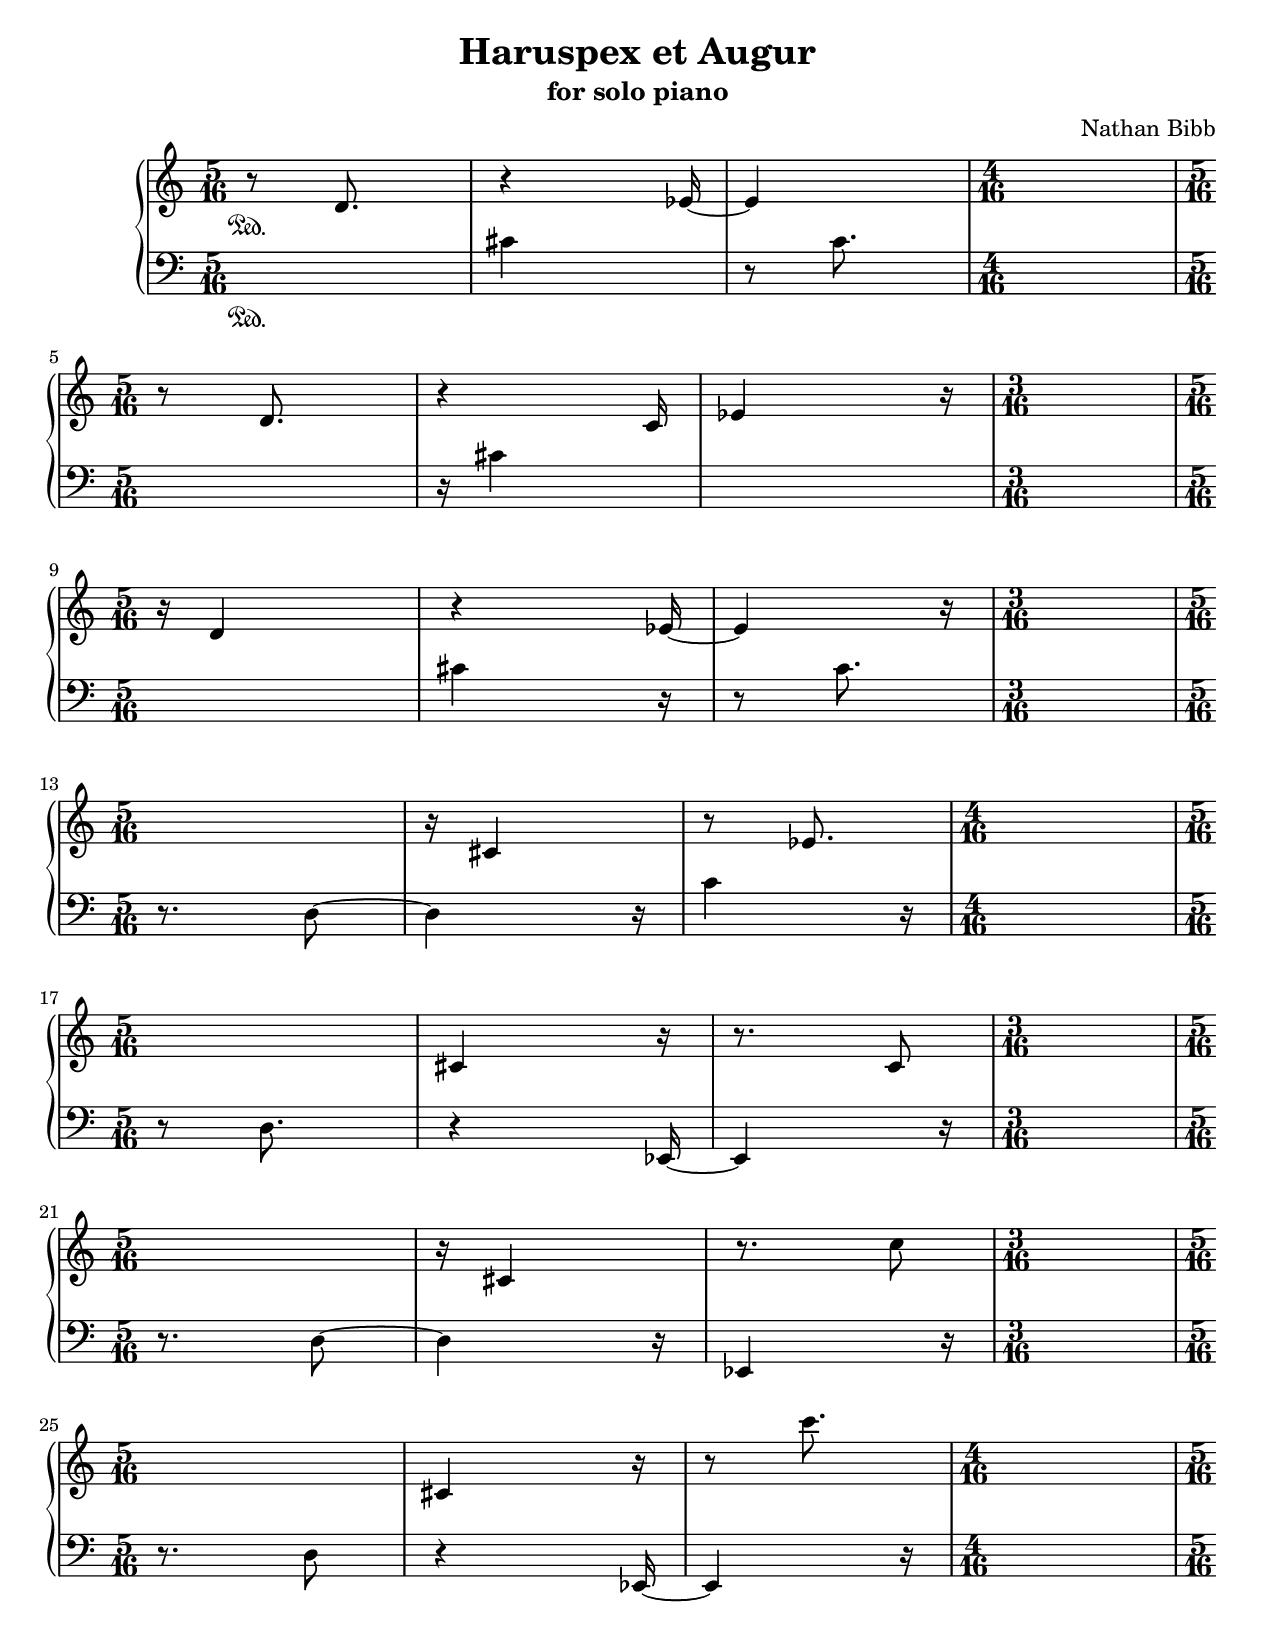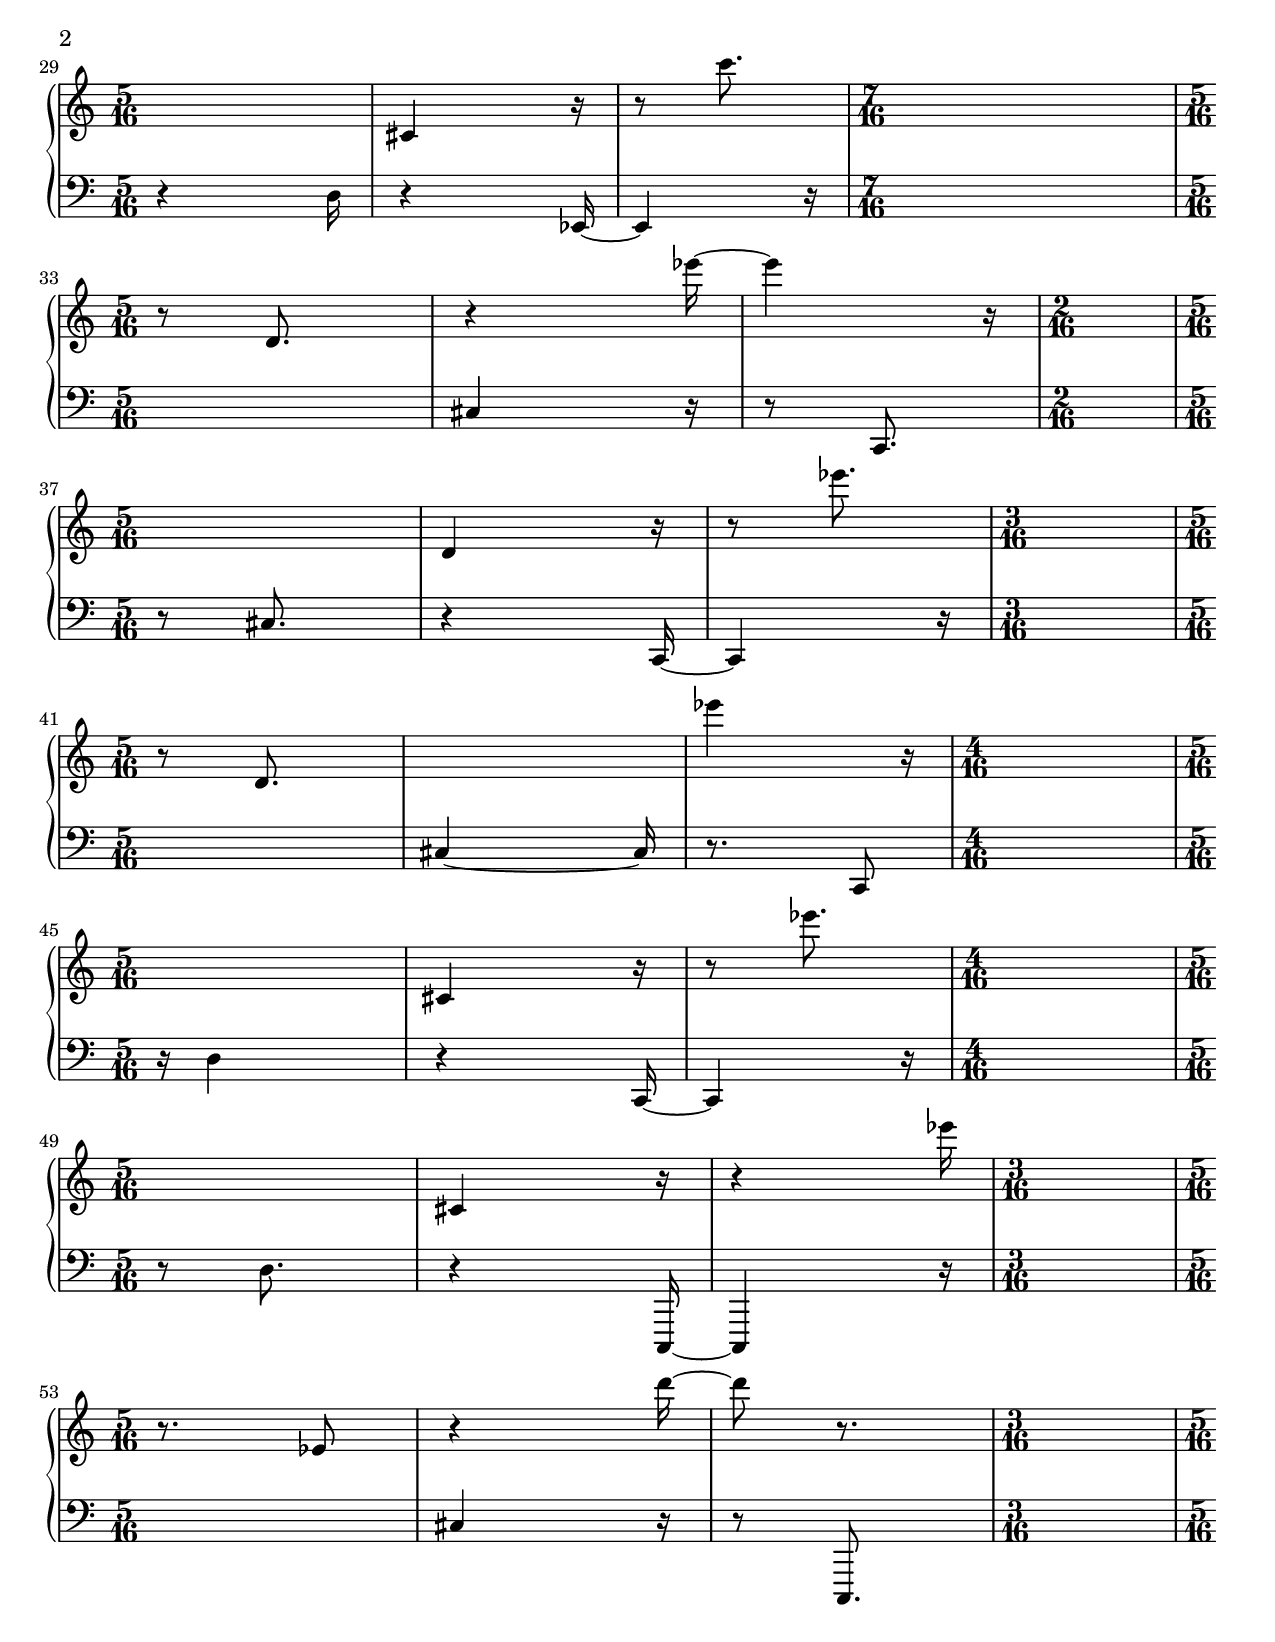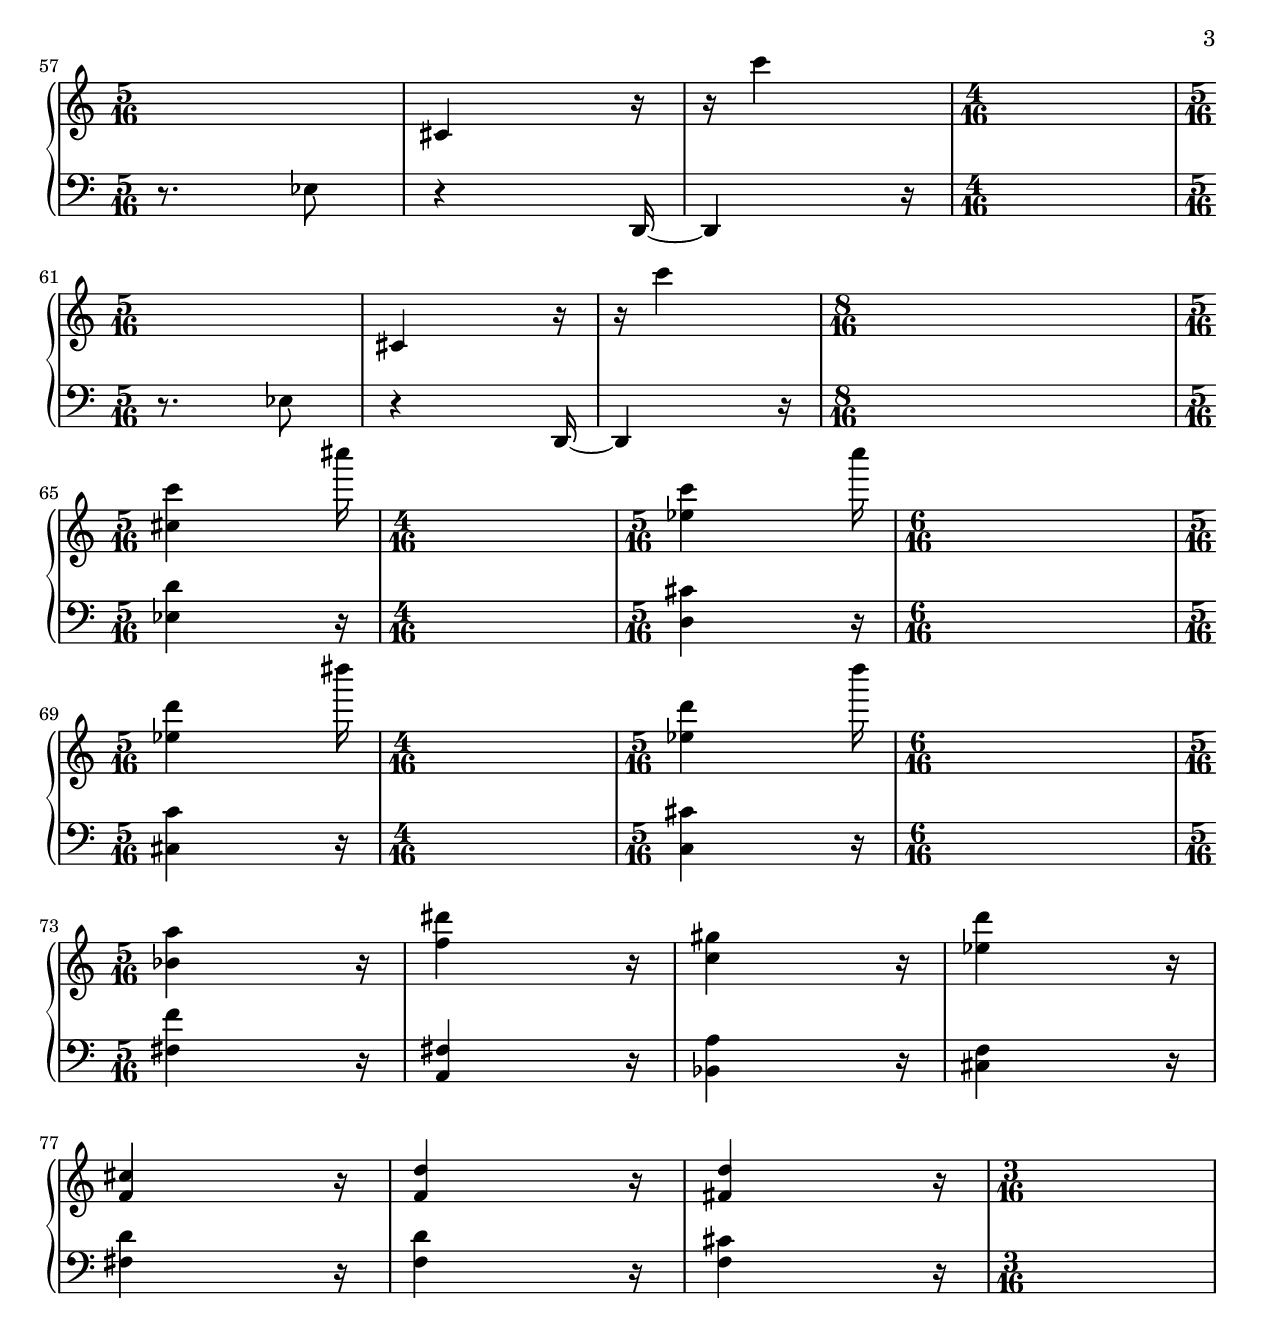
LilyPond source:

\version "2.12.0"
\header {
  title = "Haruspex et Augur"
  subtitle = "for solo piano"
  composer = "Nathan Bibb"
}
\include "english.ly"
\paper {
 #(set-paper-size "letter")
}

hiaaa = { r8 \sustainOn d'8.  | r4 ef'16 ~ | ef'4 s16 | }
loaaa = { s4 \sustainOn s16   | cs'4 s16   | r8 c'8.  | }

hiaab = { r8 d'8. | r4 c'16  | ef'4 r16 | }
loaab = { s4 s16  | r16 cs'4 | s4 s16   | }

hiaac = { r16 d'4 | r4 ef'16 ~ | ef'4 r16 | }
loaac = { s4 s16  | cs'4 r16   | r8 c'8.  | }

hiaad = { s4 s16   | r16 cs'4 | r8 ef'8. | }
loaad = { r8. d8 ~ | d4 r16   | c'4 r16  | }

hiaae = { s4 s16 | cs'4 r16   | r8. c'8 | } 
loaae = { r8 d8. | r4 ef,16 ~ | ef,4 r16  | }

hiaaf = { s4 s16   | r16 cs'4 | r8. c''8 |}
loaaf = { r8. d8 ~ | d4 r16   | ef,4 r16 | }

hiaag = { s4 s16 | cs'4 r16    | r8 c'''8. | }
loaag = { r8. d8 | r4 ef,16 ~ | ef,4 r16  | }

hiaah = { s4 s16 | cs'4 r16   | r8 c'''8. | }
loaah = { r4 d16 | r4 ef,16 ~ | ef,4 r16  | }

hiaai = { r8 d'8. | r4 ef'''16 ~ | ef'''4 r16 | }
loaai = { s4 s16  | cs4 r16      | r8 c,8.    | }

hiaaj = { s4 s16  | d'4 r16   | r8 ef'''8. | }
loaaj = { r8 cs8. | r4 c,16 ~ | c,4 r16    | }

hiaak = { r8 d'8. | s4 s16     | ef'''4 r16 | }
loaak = { s4 s16  | cs4 ~ cs16 | r8. c,8    | }

hiaal = { s4 s16 | cs'4 r16  | r8 ef'''8. | }
loaal = { r16 d4 | r4 c,16 ~ | c,4 r16    | }

hiaam = { s4 s16 | cs'4 r16   | r4 ef'''16 | }
loaam = { r8 d8. | r4 c,,16 ~ | c,,4 r16   | }

hiaan = { r8. ef'8 | r4 d'''16 ~ | d'''8 r8. | }
loaan = { s4 s16  | cs4 r16     | r8 c,,8.  | }

hiaao = { s4 s16  | cs'4 r16  | r16 c'''4 | }
loaao = { r8. ef8 | r4 d,16 ~ | d,4 r16   | }

hiaap = { s4 s16  | cs'4 r16  | r16 c'''4 | }
loaap = { r8. ef8 | r4 d,16 ~ | d,4 r16   | }

hiaaq = { <c''' cs''>4 cs''''16 | }
loaaq = { <d' ef>4 r16         | }

hiaar = { <c''' ef''>4 c''''16 | }
loaar = { <cs' d>4 r16          | }

hiaas = { <d''' ef''>4 ds''''16 | }
loaas = { <c' cs>4 r16          | }

hiaat = { <d''' ef''>4 d''''16 | }
loaat = { <cs' c>4 r16         | }

hiaau = { <a'' bf'>4 r16 | <ds''' f''>4 r16 | <gs'' c''>4 r16 | <d''' ef''>4 r16 | }
loaau = { <f' fs>4   r16 | <fs a,>4     r16 | <a bf,>4    r16 | <f cs>4      r16 | }

hiaav = { <cs'' f'>4 r16 | <d'' f'>4 r16 | <d'' fs'>4 r16 | }
loaav = { <d' fs>4   r16 | <d' f>4   r16 | <cs' f>4   r16 | }

upper =  {
  \clef treble
  \time 5/16 \hiaaa \time 4/16 { s4 \break }  \time 5/16 \hiaab \time 3/16 { s8. \break }
  \time 5/16 \hiaac \time 3/16 { s8. \break } \time 5/16 \hiaad \time 4/16 { s4 \break }
  \time 5/16 \hiaae \time 3/16 { s8. \break } \time 5/16 \hiaaf \time 3/16 { s8. \break }
  \time 5/16 \hiaag \time 4/16 { s4 \break }  \time 5/16 \hiaah \time 7/16 { s4.. \break }
  \time 5/16 \hiaai \time 2/16 { s8 \break }  \time 5/16 \hiaaj \time 3/16 { s8. \break }
  \time 5/16 \hiaak \time 4/16 { s4 \break }  \time 5/16 \hiaal \time 4/16 { s4 \break }
  \time 5/16 \hiaam \time 3/16 { s8. \break } \time 5/16 \hiaan \time 3/16 { s8. \break }
  \time 5/16 \hiaao \time 4/16 { s4 \break }  \time 5/16 \hiaap \time 8/16 { s2 \break }
  \time 5/16 \hiaaq \time 4/16 { s4 }  \time 5/16 \hiaar \time 6/16 { s4. \break }
  \time 5/16 \hiaas \time 4/16 { s4 }  \time 5/16 \hiaat \time 6/16 { s4. \break }
  \time 5/16 \hiaau \hiaav \time 3/16 { s8. }
}

lower = {
  \clef bass
  \time 5/16 \loaaa \time 4/16 { s4 \break }  \time 5/16 \loaab \time 3/16 { s8. \break }
  \time 5/16 \loaac \time 3/16 { s8. \break } \time 5/16 \loaad \time 4/16 { s4 \break }
  \time 5/16 \loaae \time 3/16 { s8. \break } \time 5/16 \loaaf \time 3/16 { s8. \break }
  \time 5/16 \loaag \time 4/16 { s4 \break }  \time 5/16 \loaah \time 7/16 { s4.. \break }
  \time 5/16 \loaai \time 2/16 { s8 \break }  \time 5/16 \loaaj \time 3/16 { s8. \break }
  \time 5/16 \loaak \time 4/16 { s4 \break }  \time 5/16 \loaal \time 4/16 { s4 \break }
  \time 5/16 \loaam \time 3/16 { s8. \break } \time 5/16 \loaan \time 3/16 { s8. \break }
  \time 5/16 \loaao \time 4/16 { s4 \break }  \time 5/16 \loaap \time 8/16 { s2 \break }
  \time 5/16 \loaaq \time 4/16 { s4 }  \time 5/16 \loaar \time 6/16 { s4. \break }
  \time 5/16 \loaas \time 4/16 { s4 }  \time 5/16 \loaat \time 6/16 { s4. \break }
  \time 5/16 \loaau { \break }                    \loaav \time 3/16 { s8. \break }
}
\score {
	\new PianoStaff <<
	\new Staff = "upper" \upper
	\new Staff = "lower" \lower
	>>
	\layout {
	  \context {
	    \Score 
	    proportionalNotationDuration = #(ly:make-moment 1 16)
	  }
	}
}
\score {
	\unfoldRepeats {
		\new PianoStaff <<
		\set PianoStaff.instrumentName = #"Piano  "
		\new Staff = "upper" \upper
		\new Staff = "lower" \lower
		>>
	}
	\midi { 
	 	\context {
			\Score
			tempoWholesPerMinute = #(ly:make-moment 72 16)
			}
	}
}
